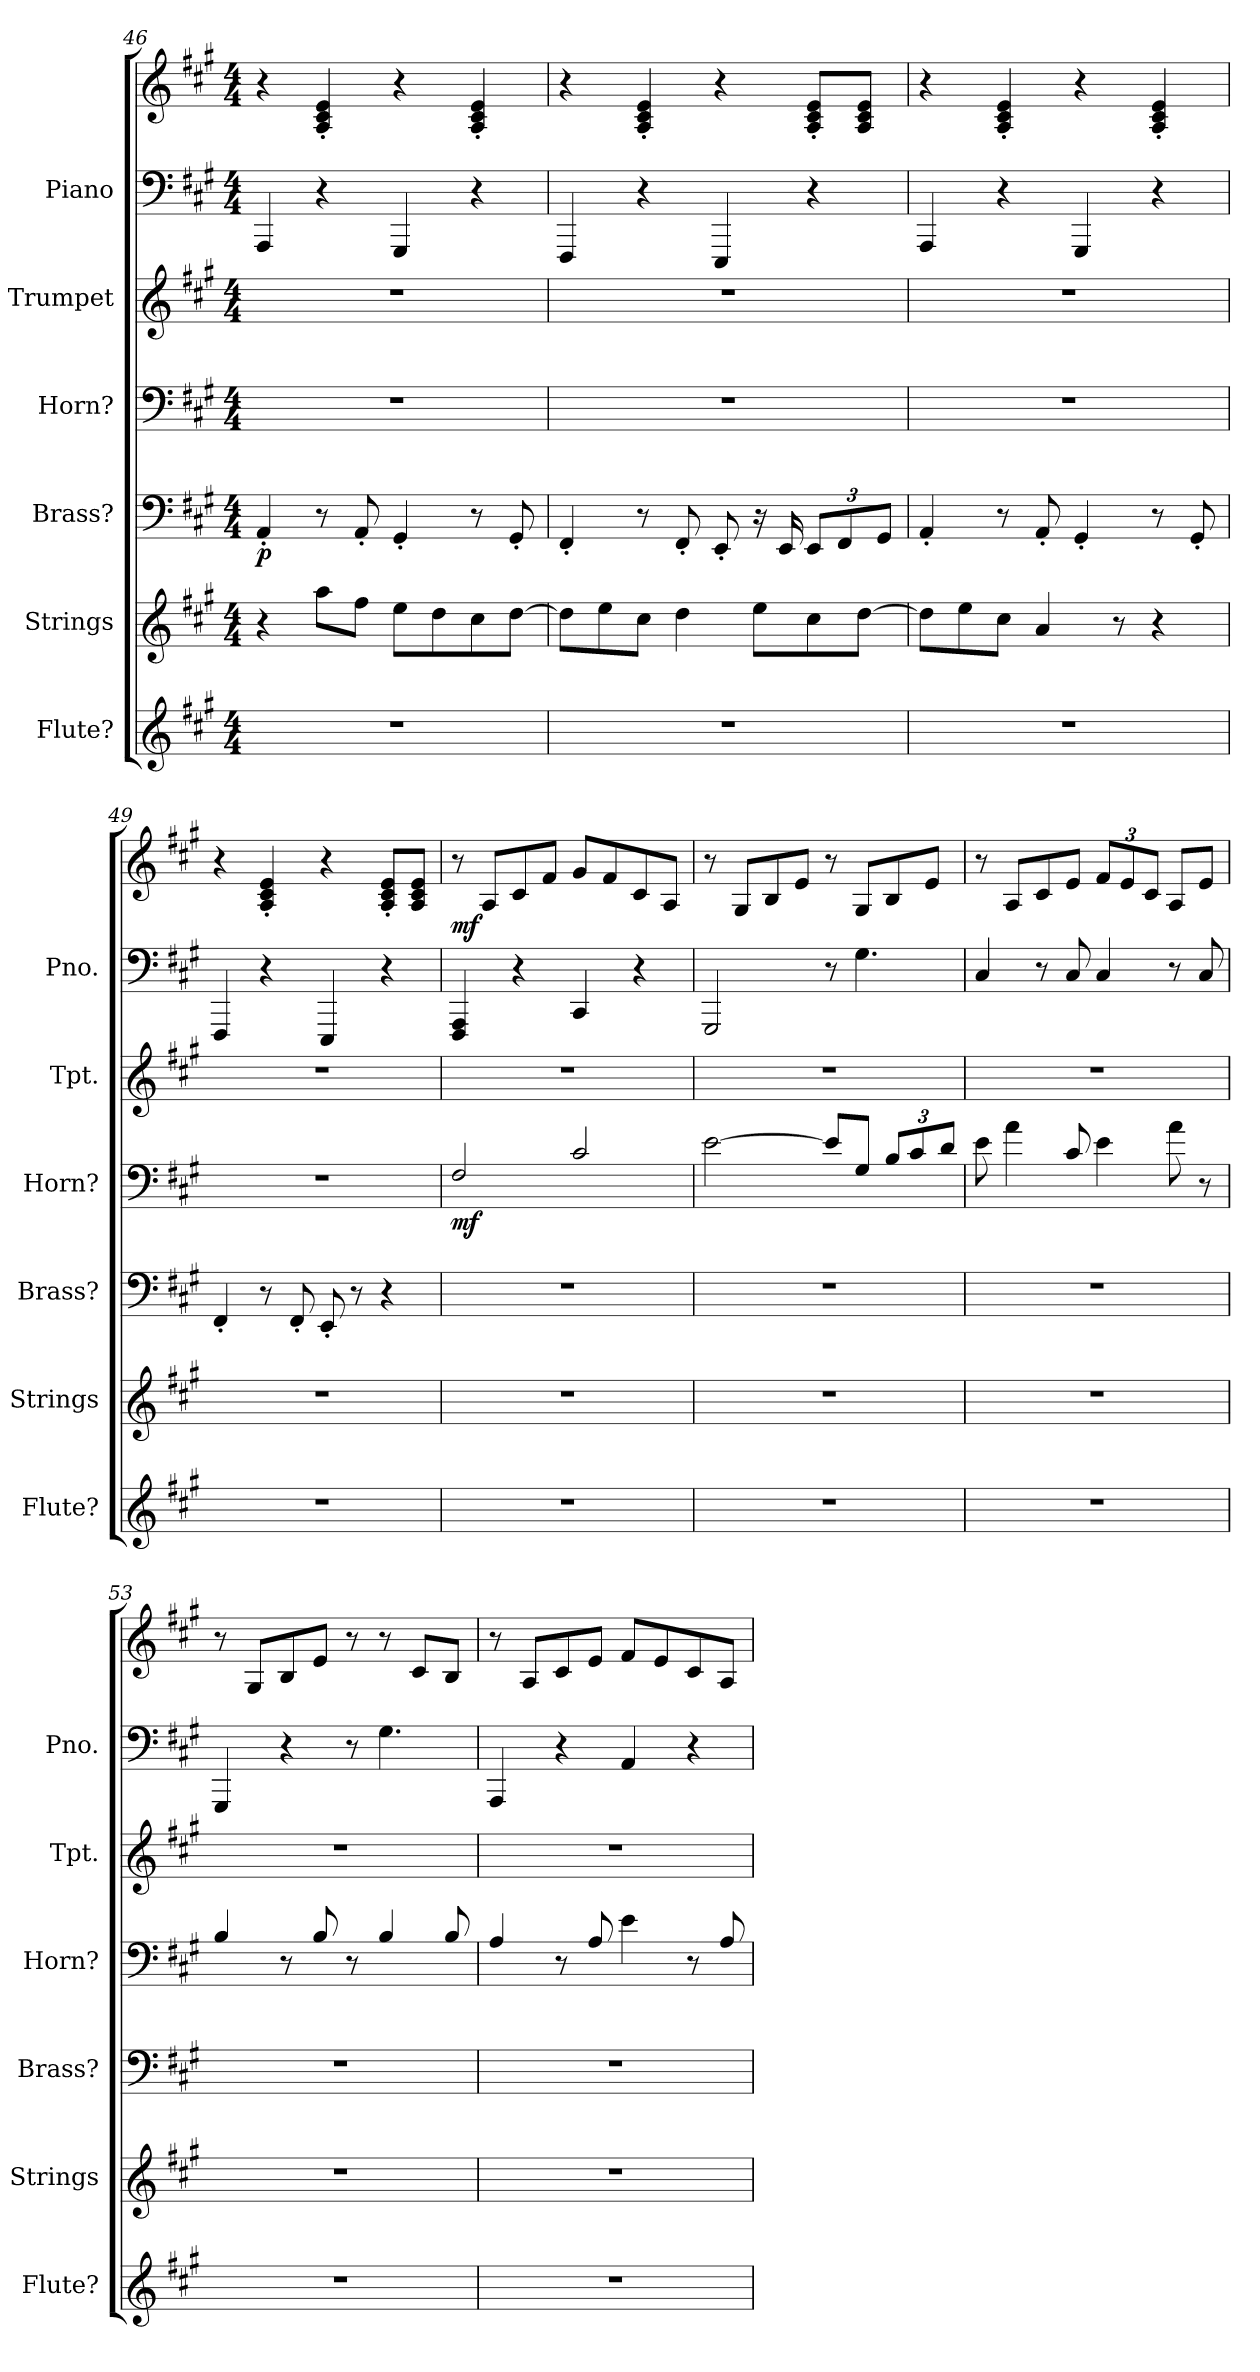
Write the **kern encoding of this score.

**kern	**kern	**kern	**dynam	**kern	**dynam	**kern	**kern	**kern	**dynam
*part6	*part5	*part4	*part4	*part3	*part3	*part2	*part1	*part1	*part1
*staff7	*staff6	*staff5	*staff5	*staff4	*staff4	*staff3	*staff2	*staff1	*staff1/2
*I"Flute?	*I"Strings	*I"Brass?	*	*I"Horn?	*	*I"Trumpet	*I"Piano	*	*
*I'Flute?	*I'Strings	*I'Brass?	*	*I'Horn?	*	*I'Tpt.	*I'Pno.	*	*
!!LO:LB:g=z
*clefG2	*clefG2	*clefF4	*	*clefF4	*	*clefG2	*clefF4	*clefG2	*
*	*	*	*	*ITrd7c12	*	*	*	*	*
*k[f#c#g#]	*k[f#c#g#]	*k[f#c#g#]	*	*k[f#c#g#]	*	*k[f#c#g#]	*k[f#c#g#]	*k[f#c#g#]	*
*M4/4	*M4/4	*M4/4	*	*M4/4	*	*M4/4	*M4/4	*M4/4	*
=46	=46	=46	=46	=46	=46	=46	=46	=46	=46
!	!	!	!LO:DY:b	!	!	!	!	!	!
1r	4r	4AA'/	p	1r	.	1r	4AAA/	4r	.
.	8aa\L	8r	.	.	.	.	4r	4A/' 4c#/' 4e/'	.
.	8ff#\J	8AA'/	.	.	.	.	.	.	.
.	8ee\L	4GG#'/	.	.	.	.	4GGG#/	4r	.
.	8dd\	.	.	.	.	.	.	.	.
.	8cc#\	8r	.	.	.	.	4r	4A/' 4c#/' 4e/'	.
.	[8dd\J	8GG#'/	.	.	.	.	.	.	.
=47	=47	=47	=47	=47	=47	=47	=47	=47	=47
1r	8dd\L]	4FF#'/	.	1r	.	1r	4FFF#/	4r	.
.	8ee\	.	.	.	.	.	.	.	.
.	8cc#\J	8r	.	.	.	.	4r	4A/' 4c#/' 4e/'	.
.	4dd\	8FF#'/	.	.	.	.	.	.	.
.	.	8EE'/	.	.	.	.	4EEE/	4r	.
.	8ee\L	16r	.	.	.	.	.	.	.
.	.	16EE/	.	.	.	.	.	.	.
*	*	*Xbrackettup	*	*	*	*	*	*	*
.	8cc#\	12EE/L	.	.	.	.	4r	8A/' 8c#/' 8e/'L	.
.	.	12FF#/	.	.	.	.	.	.	.
.	[8dd\J	.	.	.	.	.	.	8A/ 8c#/ 8e/J	.
.	.	12GG#/J	.	.	.	.	.	.	.
=48	=48	=48	=48	=48	=48	=48	=48	=48	=48
1r	8dd\L]	4AA'/	.	1r	.	1r	4AAA/	4r	.
.	8ee\	.	.	.	.	.	.	.	.
.	8cc#\J	8r	.	.	.	.	4r	4A/' 4c#/' 4e/'	.
.	4a/	8AA'/	.	.	.	.	.	.	.
.	.	4GG#'/	.	.	.	.	4GGG#/	4r	.
.	8r	.	.	.	.	.	.	.	.
.	4r	8r	.	.	.	.	4r	4A/' 4c#/' 4e/'	.
.	.	8GG#'/	.	.	.	.	.	.	.
=49	=49	=49	=49	=49	=49	=49	=49	=49	=49
1r	1r	4FF#'/	.	1r	.	1r	4FFF#/	4r	.
.	.	8r	.	.	.	.	4r	4A/' 4c#/' 4e/'	.
.	.	8FF#'/	.	.	.	.	.	.	.
.	.	8EE'/	.	.	.	.	4EEE/	4r	.
.	.	8r	.	.	.	.	.	.	.
.	.	4r	.	.	.	.	4r	8A/' 8c#/' 8e/'L	.
.	.	.	.	.	.	.	.	8A/ 8c#/ 8e/J	.
!!LO:PB:g=z
=50	=50	=50	=50	=50	=50	=50	=50	=50	=50
!	!	!	!	!	!LO:DY:b	!	!	!	!LO:DY:b
1r	1r	1r	.	2FF#/	mf	1r	4FFF#/ 4AAA/	8r	mf
.	.	.	.	.	.	.	.	8A/L	.
.	.	.	.	.	.	.	4r	8c#/	.
.	.	.	.	.	.	.	.	8f#/J	.
.	.	.	.	2C#/	.	.	4CC#/	8g#/L	.
.	.	.	.	.	.	.	.	8f#/	.
.	.	.	.	.	.	.	4r	8c#/	.
.	.	.	.	.	.	.	.	8A/J	.
=51	=51	=51	=51	=51	=51	=51	=51	=51	=51
1r	1r	1r	.	[2E\	.	1r	2GGG#/	8r	.
.	.	.	.	.	.	.	.	8G#/L	.
.	.	.	.	.	.	.	.	8B/	.
.	.	.	.	.	.	.	.	8e/J	.
.	.	.	.	8E/L]	.	.	8r	8r	.
.	.	.	.	8GG#/J	.	.	4.G#\	8G#/L	.
*	*	*	*	*Xbrackettup	*	*	*	*	*
.	.	.	.	12BB/L	.	.	.	8B/	.
.	.	.	.	12C#/	.	.	.	.	.
.	.	.	.	.	.	.	.	8e/J	.
.	.	.	.	12D/J	.	.	.	.	.
=52	=52	=52	=52	=52	=52	=52	=52	=52	=52
1r	1r	1r	.	8E\	.	1r	4C#/	8r	.
.	.	.	.	4A\	.	.	.	8A/L	.
.	.	.	.	.	.	.	8r	8c#/	.
.	.	.	.	8C#/	.	.	8C#/	8e/J	.
*	*	*	*	*	*	*	*	*Xbrackettup	*
.	.	.	.	4E\	.	.	4C#/	12f#/L	.
.	.	.	.	.	.	.	.	12e/	.
.	.	.	.	.	.	.	.	12c#/J	.
.	.	.	.	8A\	.	.	8r	8A/L	.
.	.	.	.	8r	.	.	8C#/	8e/J	.
=53	=53	=53	=53	=53	=53	=53	=53	=53	=53
1r	1r	1r	.	4BB/	.	1r	4GGG#/	8r	.
.	.	.	.	.	.	.	.	8G#/L	.
.	.	.	.	8r	.	.	4r	8B/	.
.	.	.	.	8BB/	.	.	.	8e/J	.
.	.	.	.	8r	.	.	8r	8r	.
.	.	.	.	4BB/	.	.	4.G#\	8r	.
.	.	.	.	.	.	.	.	8c#/L	.
.	.	.	.	8BB/	.	.	.	8B/J	.
!!LO:LB:g=z
=54	=54	=54	=54	=54	=54	=54	=54	=54	=54
1r	1r	1r	.	4AA/	.	1r	4AAA/	8r	.
.	.	.	.	.	.	.	.	8A/L	.
.	.	.	.	8r	.	.	4r	8c#/	.
.	.	.	.	8AA/	.	.	.	8e/J	.
.	.	.	.	4E\	.	.	4AA/	8f#/L	.
.	.	.	.	.	.	.	.	8e/	.
.	.	.	.	8r	.	.	4r	8c#/	.
.	.	.	.	8AA/	.	.	.	8A/J	.
=	=	=	=	=	=	=	=	=	=
*-	*-	*-	*-	*-	*-	*-	*-	*-	*-
